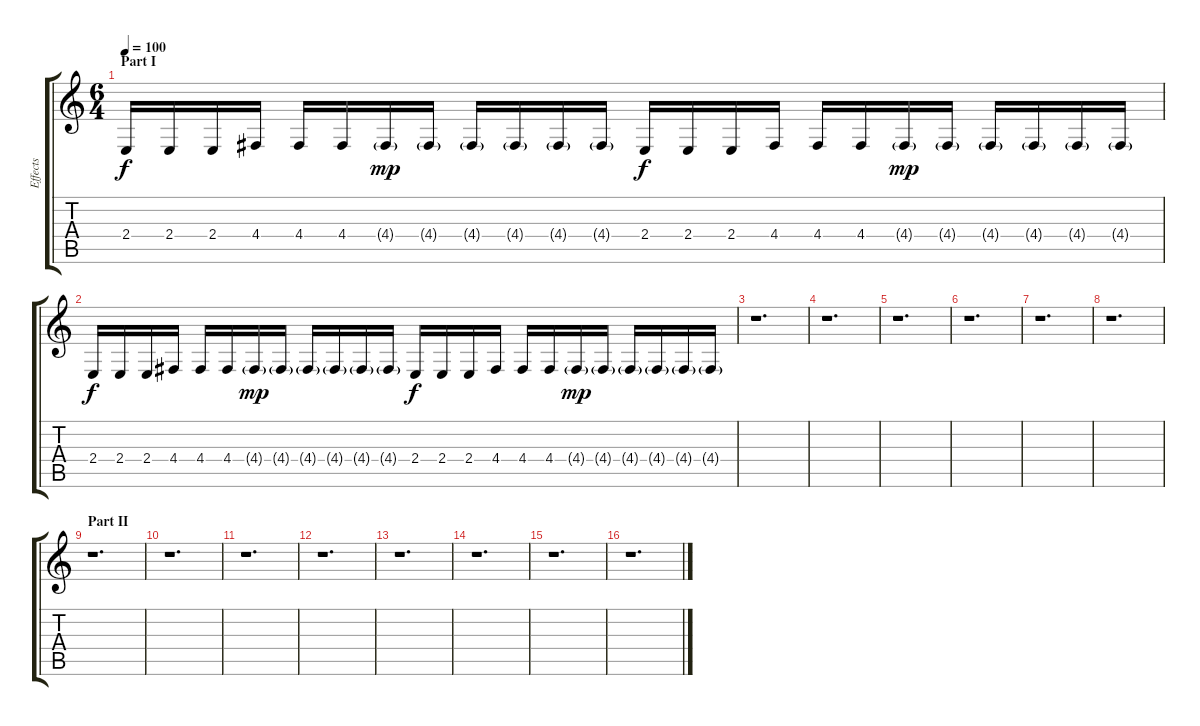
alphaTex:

\track ("Effects" "Effects") {instrument pad4choir}
\staff {score tabs}
\tuning (E4 B3 G3 D3 A2 E2) {hide}
\ts (6 4)
\section ("" "Part I")
\tempo 100
\clef g2
\ks c
2.4.16{dy f instrument pad4choir} 2.4.16 2.4.16 4.4.16 4.4.16 4.4.16 4.4{g}.16{dy mp} 4.4{g}.16 4.4{g}.16 4.4{g}.16 4.4{g}.16 4.4{g}.16 2.4.16{dy f} 2.4.16 2.4.16 4.4.16 4.4.16 4.4.16 4.4{g}.16{dy mp} 4.4{g}.16 4.4{g}.16 4.4{g}.16 4.4{g}.16 4.4{g}.16 |
2.4.16{dy f} 2.4.16 2.4.16 4.4.16 4.4.16 4.4.16 4.4{g}.16{dy mp} 4.4{g}.16 4.4{g}.16 4.4{g}.16 4.4{g}.16 4.4{g}.16 2.4.16{dy f} 2.4.16 2.4.16 4.4.16 4.4.16 4.4.16 4.4{g}.16{dy mp} 4.4{g}.16 4.4{g}.16 4.4{g}.16 4.4{g}.16 4.4{g}.16 |
r.1{d} |
r.1{d} |
r.1{d} |
r.1{d} |
r.1{d} |
r.1{d} |
\section ("" "Part II")
r.1{d} |
r.1{d} |
r.1{d} |
r.1{d} |
r.1{d} |
r.1{d} |
r.1{d} |
r.1{d}
